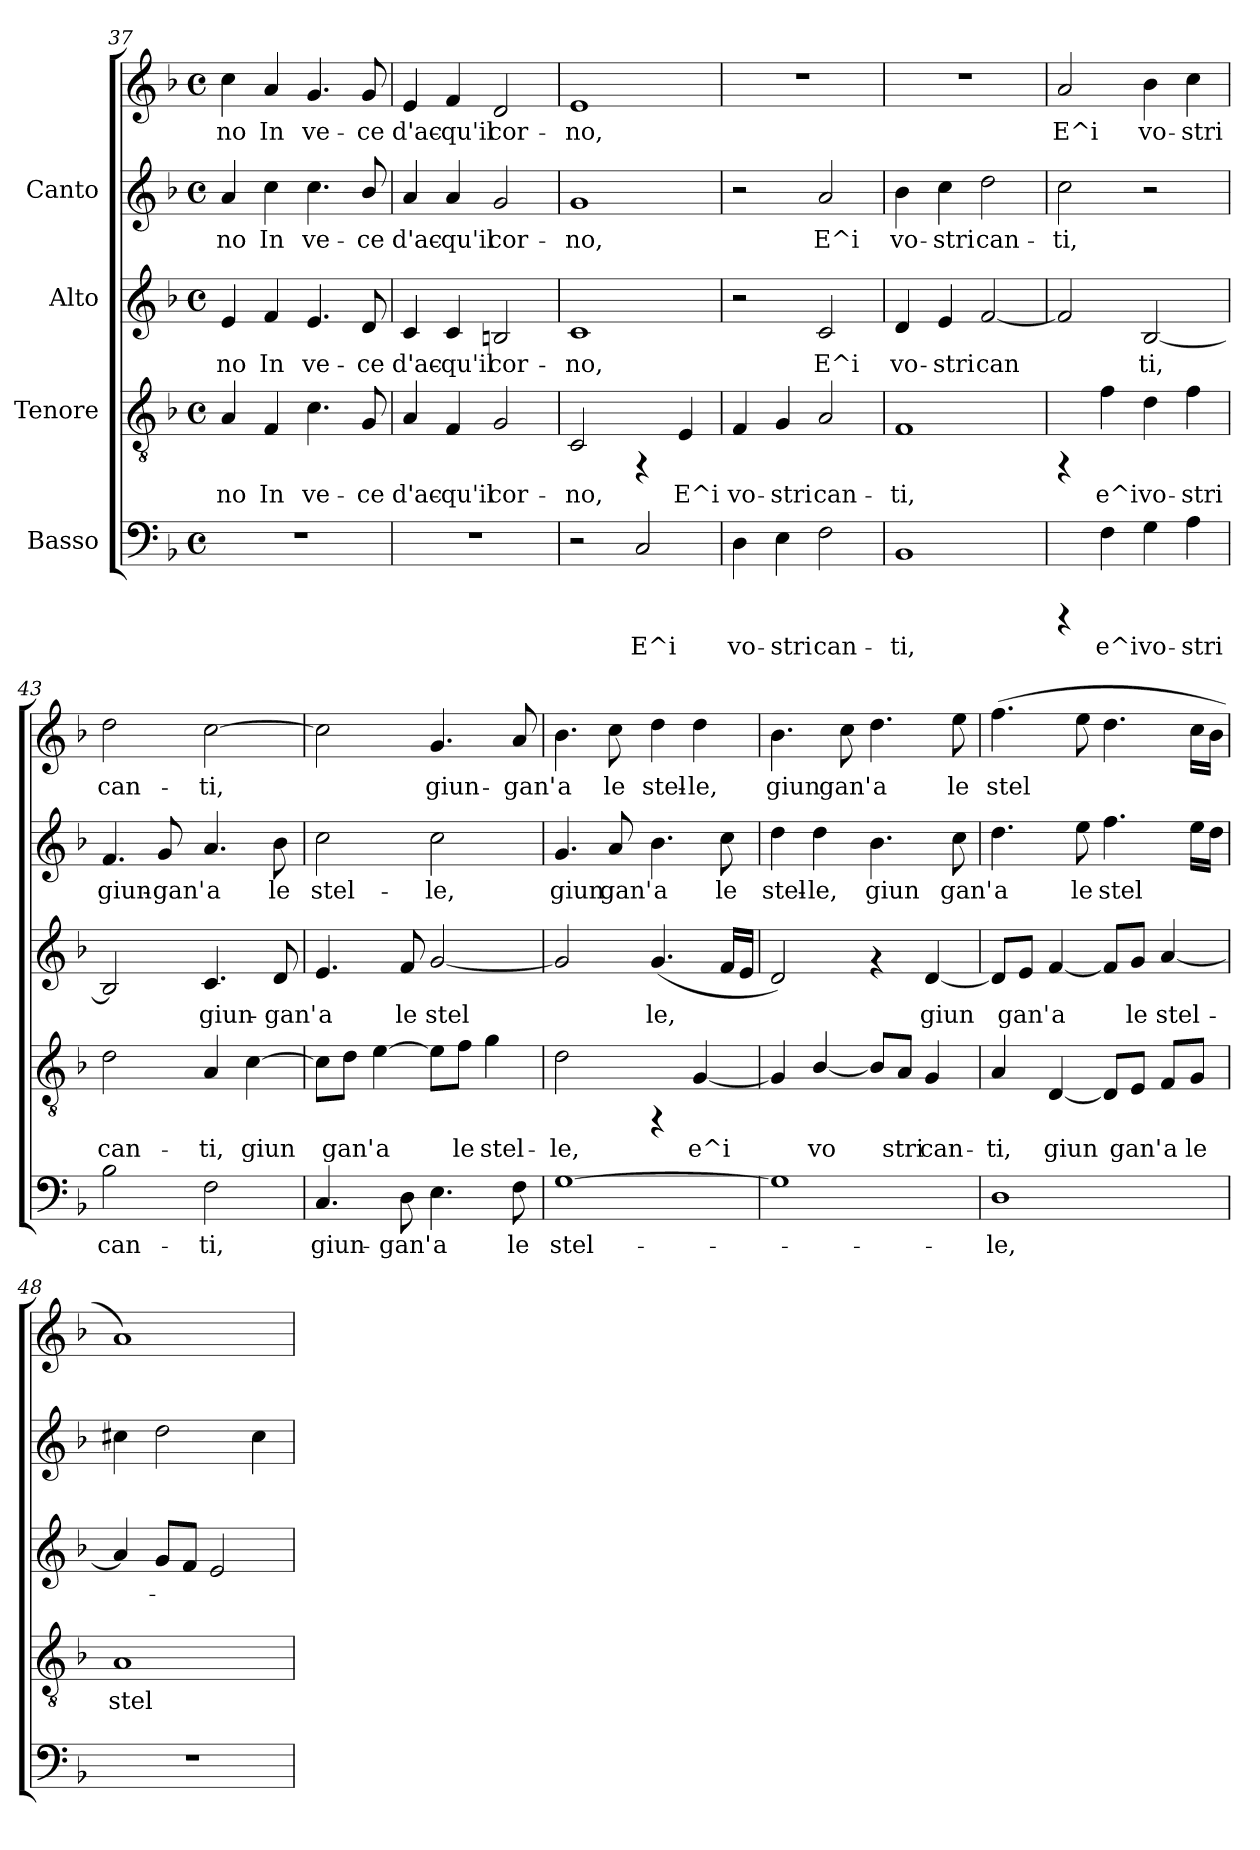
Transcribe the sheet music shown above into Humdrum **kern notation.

**kern	**text	**kern	**text	**kern	**text	**kern	**text	**kern	**text
*part4	*part4	*part3	*part3	*part2	*part2	*part1	*part1	*part1	*part1
*staff5	*staff5	*staff4	*staff4	*staff3	*staff3	*staff2	*staff2	*staff1	*staff1
*I"Basso	*	*I"Tenore	*	*I"Alto	*	*I"Canto	*	*	*
*clefF4	*	*clefGv2	*	*clefG2	*	*clefG2	*	*clefG2	*
*k[b-]	*	*k[b-]	*	*k[b-]	*	*k[b-]	*	*k[b-]	*
*F:	*	*F:	*	*F:	*	*F:	*	*F:	*
*M4/4	*	*M4/4	*	*M4/4	*	*M4/4	*	*M4/4	*
*met(c)	*	*met(c)	*	*met(c)	*	*met(c)	*	*met(c)	*
=37	=37	=37	=37	=37	=37	=37	=37	=37	=37
!	!	!	!LO:LY:b:cj	!	!LO:LY:b:cj	!	!LO:LY:b:cj	!	!LO:LY:b:cj
1r	.	4A/	-no	4e/	-no	4a/	no	4cc\	-no
!	!	!	!LO:LY:b:cj	!	!LO:LY:b:cj	!	!LO:LY:b:cj	!	!LO:LY:b:cj
.	.	4F/	In	4f/	In	4cc\	In	4a/	In
!	!	!	!LO:LY:b:cj	!	!LO:LY:b:cj	!	!LO:LY:b:cj	!	!LO:LY:b:cj
.	.	4.c\	ve-	4.e/	ve-	4.cc\	ve-	4.g/	ve-
!	!	!	!LO:LY:b:cj	!	!LO:LY:b:cj	!	!LO:LY:b:cj	!	!LO:LY:b:cj
.	.	8G/	-ce	8d/	-ce	8b-/	-ce	8g/	-ce
=38	=38	=38	=38	=38	=38	=38	=38	=38	=38
!	!	!	!LO:LY:b:cj	!	!LO:LY:b:cj	!	!LO:LY:b:cj	!	!LO:LY:b:cj
1r	.	4A/	d'ac-	4c/	d'ac-	4a/	-d'ac-	4e/	d'ac-
!	!	!	!LO:LY:b:cj	!	!LO:LY:b:cj	!	!LO:LY:b:cj	!	!LO:LY:b:cj
.	.	4F/	-qu'il	4c/	-qu'il	4a/	-qu'il	4f/	-qu'il
!	!	!	!LO:LY:b:cj	!	!LO:LY:b:cj	!	!LO:LY:b:cj	!	!LO:LY:b:cj
.	.	2G/	cor-	2Bn/	cor-	2g/	cor-	2d/	cor-
!!LO:LB:g=z
=39	=39	=39	=39	=39	=39	=39	=39	=39	=39
!	!	!	!LO:LY:b:cj	!	!LO:LY:b:cj	!	!LO:LY:b:cj	!	!LO:LY:b:cj
2r	.	2C/	-no,	1c	-no,	1g	no,	1e	-no,
!	!LO:LY:b:cj	!	!	!	!	!	!	!	!
2C/	E^i	4rFF	.	.	.	.	.	.	.
!	!	!	!LO:LY:b:cj	!	!	!	!	!	!
.	.	4E/	E^i	.	.	.	.	.	.
=40	=40	=40	=40	=40	=40	=40	=40	=40	=40
!	!LO:LY:b:cj	!	!LO:LY:b:cj	!	!	!	!	!	!
4D\	vo-	4F/	vo-	2r	.	2r	.	1r	.
!	!LO:LY:b:cj	!	!LO:LY:b:cj	!	!	!	!	!	!
4E\	-stri	4G/	-stri	.	.	.	.	.	.
!	!LO:LY:b:cj	!	!LO:LY:b:cj	!	!LO:LY:b:cj	!	!LO:LY:b:cj	!	!
2F\	can-	2A/	can-	2c/	E^i	2a/	E^i	.	.
=41	=41	=41	=41	=41	=41	=41	=41	=41	=41
!	!LO:LY:b:cj	!	!LO:LY:b:cj	!	!LO:LY:b:cj	!	!LO:LY:b:cj	!	!
1BB-	-ti,	1F	-ti,	4d/	vo-	4b-\	vo-	1r	.
!	!	!	!	!	!LO:LY:b:cj	!	!LO:LY:b:cj	!	!
.	.	.	.	4e/	-stri	4cc\	-stri	.	.
!	!	!	!	!	!LO:LY:b:cj	!	!LO:LY:b:cj	!	!
.	.	.	.	[<2f/	can-	2dd\	can-	.	.
=42	=42	=42	=42	=42	=42	=42	=42	=42	=42
!	!	!	!	!	!LO:LY:b:cj	!	!LO:LY:b:cj	!	!LO:LY:b:cj
4rCCC	.	4rFF	.	2f/]	-	2cc\	ti,	2a/	-E^i
!	!LO:LY:b:cj	!	!LO:LY:b:cj	!	!	!	!	!	!
4F\	e^i	4f\	e^i	.	.	.	.	.	.
!	!LO:LY:b:cj	!	!LO:LY:b:cj	!	!LO:LY:b:cj	!	!	!	!LO:LY:b:cj
4G\	vo-	4d\	vo-	[<2B-/	ti,	2r	.	4b-\	vo-
!	!LO:LY:b:cj	!	!LO:LY:b:cj	!	!	!	!	!	!LO:LY:b:cj
4A\	-stri	4f\	-stri	.	.	.	.	4cc\	-stri
=43	=43	=43	=43	=43	=43	=43	=43	=43	=43
!	!LO:LY:b:cj	!	!LO:LY:b:cj	!	!LO:LY:b:cj	!	!LO:LY:b:cj	!	!LO:LY:b:cj
2B-\	can-	2d\	can-	2B-/]	.	4.f/	giun-	2dd\	can-
!	!	!	!	!	!	!	!LO:LY:b:cj	!	!
.	.	.	.	.	.	8g/	-gan'	.	.
!	!LO:LY:b:cj	!	!LO:LY:b:cj	!	!LO:LY:b:cj	!	!LO:LY:b:cj	!	!LO:LY:b:cj
2F\	-ti,	4A/	-ti,	4.c/	giun-	4.a/	a	[>2cc\	-ti,
!	!	!	!LO:LY:b:cj	!	!	!	!	!	!
.	.	[>4c\	giun-	.	.	.	.	.	.
!	!	!	!	!	!LO:LY:b:cj	!	!LO:LY:b:cj	!	!
.	.	.	.	8d/	-gan'	8b-\	le	.	.
!!LO:LB:g=z
=44	=44	=44	=44	=44	=44	=44	=44	=44	=44
!	!LO:LY:b:cj	!	!LO:LY:b:cj	!	!LO:LY:b:cj	!	!LO:LY:b:cj	!	!LO:LY:b:cj
4.C/	giun-	8c\L]	-	4.e/	a	2cc\	stel-	2cc\]	.
!	!	!	!LO:LY:b:cj	!	!	!	!	!	!
.	.	8d\J	gan'	.	.	.	.	.	.
!	!	!	!LO:LY:b:cj	!	!	!	!	!	!
.	.	[>4e\	a	.	.	.	.	.	.
!	!LO:LY:b:cj	!	!	!	!LO:LY:b:cj	!	!	!	!
8D\	-gan'	.	.	8f/	le	.	.	.	.
!	!LO:LY:b:cj	!	!LO:LY:b:cj	!	!LO:LY:b:cj	!	!LO:LY:b:cj	!	!LO:LY:b:cj
4.E\	a	8e\L]	.	[<2g/	stel-	2cc\	-le,	4.g/	giun-
!	!	!	!LO:LY:b:cj	!	!	!	!	!	!
.	.	8f\J	le	.	.	.	.	.	.
!	!	!	!LO:LY:b:cj	!	!	!	!	!	!
.	.	4g\	stel-	.	.	.	.	.	.
!	!LO:LY:b:cj	!	!	!	!	!	!	!	!LO:LY:b:cj
8F\	le	.	.	.	.	.	.	8a/	-gan'
=45	=45	=45	=45	=45	=45	=45	=45	=45	=45
!	!LO:LY:b:cj	!	!LO:LY:b:cj	!	!LO:LY:b:cj	!	!LO:LY:b:cj	!	!LO:LY:b:cj
[>1G	stel-	2d\	-le,	2g/]	-	4.g/	giun	4.b-\	a
!	!	!	!	!	!	!	!LO:LY:b:cj	!	!LO:LY:b:cj
.	.	.	.	.	.	8a/	gan'	8cc\	le
!	!	!	!	!	!LO:LY:b:cj	!	!LO:LY:b:cj	!	!LO:LY:b:cj
.	.	4rFF	.	(<4.g/	le,	4.b-\	a	4dd\	stel-
!	!	!	!LO:LY:b:cj	!	!	!	!	!	!LO:LY:b:cj
.	.	[<4G/	e^i	.	.	.	.	4dd\	-le,
!	!	!	!	!	!LO:LY:b:cj	!	!LO:LY:b:cj	!	!
.	.	.	.	16f/L	.	8cc\	le	.	.
!	!	!	!	!	!LO:LY:b:cj	!	!	!	!
.	.	.	.	16e/J	.	.	.	.	.
=46	=46	=46	=46	=46	=46	=46	=46	=46	=46
!	!	!	!LO:LY:b:cj	!	!LO:LY:b:cj	!	!LO:LY:b:cj	!	!LO:LY:b:cj
1G]	.	4G/]	.	2d/)	.	4dd\	stel-	4.b-\	giun
!	!	!	!LO:LY:b:cj	!	!	!	!LO:LY:b:cj	!	!
.	.	[<4B-/	vo-	.	.	4dd\	-le,	.	.
!	!	!	!	!	!	!	!	!	!LO:LY:b:cj
.	.	.	.	.	.	.	.	8cc\	gan'
!	!	!	!LO:LY:b:cj	!	!	!	!LO:LY:b:cj	!	!LO:LY:b:cj
.	.	8B-/L]	-	4rf	.	4.b-\	giun	4.dd\	a
!	!	!	!LO:LY:b:cj	!	!	!	!	!	!
.	.	8A/J	stri	.	.	.	.	.	.
!	!	!	!LO:LY:b:cj	!	!LO:LY:b:cj	!	!	!	!
.	.	4G/	can-	[<4d/	giun	.	.	.	.
!	!	!	!	!	!	!	!LO:LY:b:cj	!	!LO:LY:b:cj
.	.	.	.	.	.	8cc\	gan'	8ee\	le
=47	=47	=47	=47	=47	=47	=47	=47	=47	=47
!	!LO:LY:b:cj	!	!LO:LY:b:cj	!	!LO:LY:b:cj	!	!LO:LY:b:cj	!	!LO:LY:b:cj
1D	-le,	4A/	-ti,	8d/L]	.	4.dd\	-a	(>4.ff\	stel-
!	!	!	!	!	!LO:LY:b:cj	!	!	!	!
.	.	.	.	8e/J	gan'	.	.	.	.
!	!	!	!LO:LY:b:cj	!	!LO:LY:b:cj	!	!	!	!
.	.	[<4D/	giun-	[<4f/	a	.	.	.	.
!	!	!	!	!	!	!	!LO:LY:b:cj	!	!LO:LY:b:cj
.	.	.	.	.	.	8ee\	le	8ee\	--
!	!	!	!LO:LY:b:cj	!	!LO:LY:b:cj	!	!LO:LY:b:cj	!	!LO:LY:b:cj
.	.	8D/L]	-	8f/L]	.	4.ff\	stel-	4.dd\	--
!	!	!	!LO:LY:b:cj	!	!LO:LY:b:cj	!	!	!	!
.	.	8E/J	gan'	8g/J	le	.	.	.	.
!	!	!	!LO:LY:b:cj	!	!LO:LY:b:cj	!	!	!	!
.	.	8F/L	a	[<4a/	stel-	.	.	.	.
!	!	!	!LO:LY:b:cj	!	!	!	!LO:LY:b:cj	!	!LO:LY:b:cj
.	.	8G/J	le	.	.	16ee\L	--	16cc\L	--
!	!	!	!	!	!	!	!LO:LY:b:cj	!	!LO:LY:b:cj
.	.	.	.	.	.	16dd\J	--	16b-\J	--
!!LO:PB:g=z
=48	=48	=48	=48	=48	=48	=48	=48	=48	=48
!	!	!	!LO:LY:b:cj	!	!	!	!	!	!
1r	.	1A	stel-	4a/]	.	4cc#X\	.	1a)	.
.	.	.	.	8g/L	.	2dd\	.	.	.
.	.	.	.	8f/J	.	.	.	.	.
.	.	.	.	2e/	.	.	.	.	.
.	.	.	.	.	.	4cc#\	.	.	.
=	=	=	=	=	=	=	=	=	=
*-	*-	*-	*-	*-	*-	*-	*-	*-	*-
